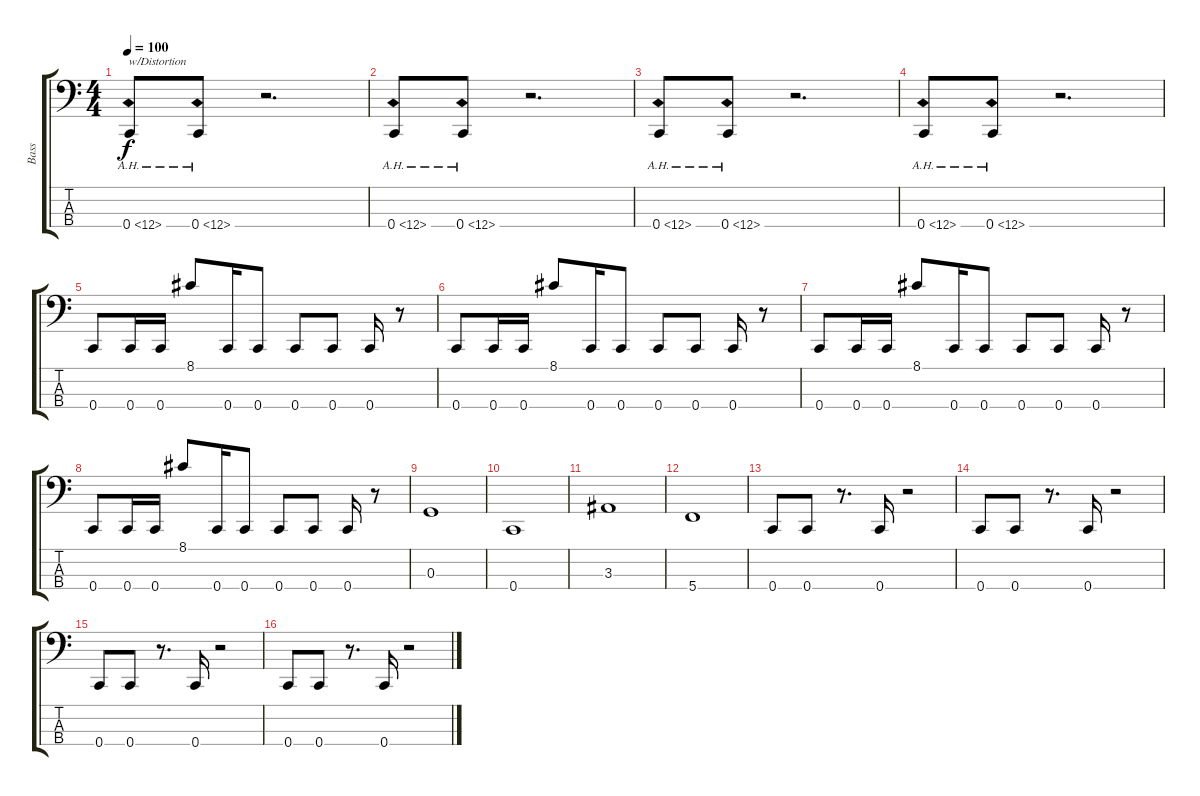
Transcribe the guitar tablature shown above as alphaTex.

\track ("Bass" "Bass") {instrument electricbasspick}
\staff {score tabs}
\tuning (F2 C2 G1 C1) {hide}
\ts (4 4)
\tempo 100
\clef f4
\ks c
0.4{ah 12}.8{txt "w/Distortion " dy f instrument distortionguitar} 0.4{ah 12}.8 r.2{d} |
0.4{ah 12}.8 0.4{ah 12}.8 r.2{d} |
0.4{ah 12}.8 0.4{ah 12}.8 r.2{d} |
0.4{ah 12}.8 0.4{ah 12}.8 r.2{d} |
0.4.8{instrument electricbasspick} 0.4.16 0.4.16 8.1.8 0.4.16 0.4.8 0.4.8 0.4.8 0.4.16 r.8 |
0.4.8 0.4.16 0.4.16 8.1.8 0.4.16 0.4.8 0.4.8 0.4.8 0.4.16 r.8 |
0.4.8 0.4.16 0.4.16 8.1.8 0.4.16 0.4.8 0.4.8 0.4.8 0.4.16 r.8 |
0.4.8 0.4.16 0.4.16 8.1.8 0.4.16 0.4.8 0.4.8 0.4.8 0.4.16 r.8 |
0.3.1 |
0.4.1 |
3.3.1 |
5.4.1 |
0.4.8{volume 12} 0.4.8 r.8{d} 0.4.16 r.2 |
0.4.8 0.4.8 r.8{d} 0.4.16 r.2 |
0.4.8 0.4.8 r.8{d} 0.4.16 r.2 |
0.4.8 0.4.8 r.8{d} 0.4.16 r.2
